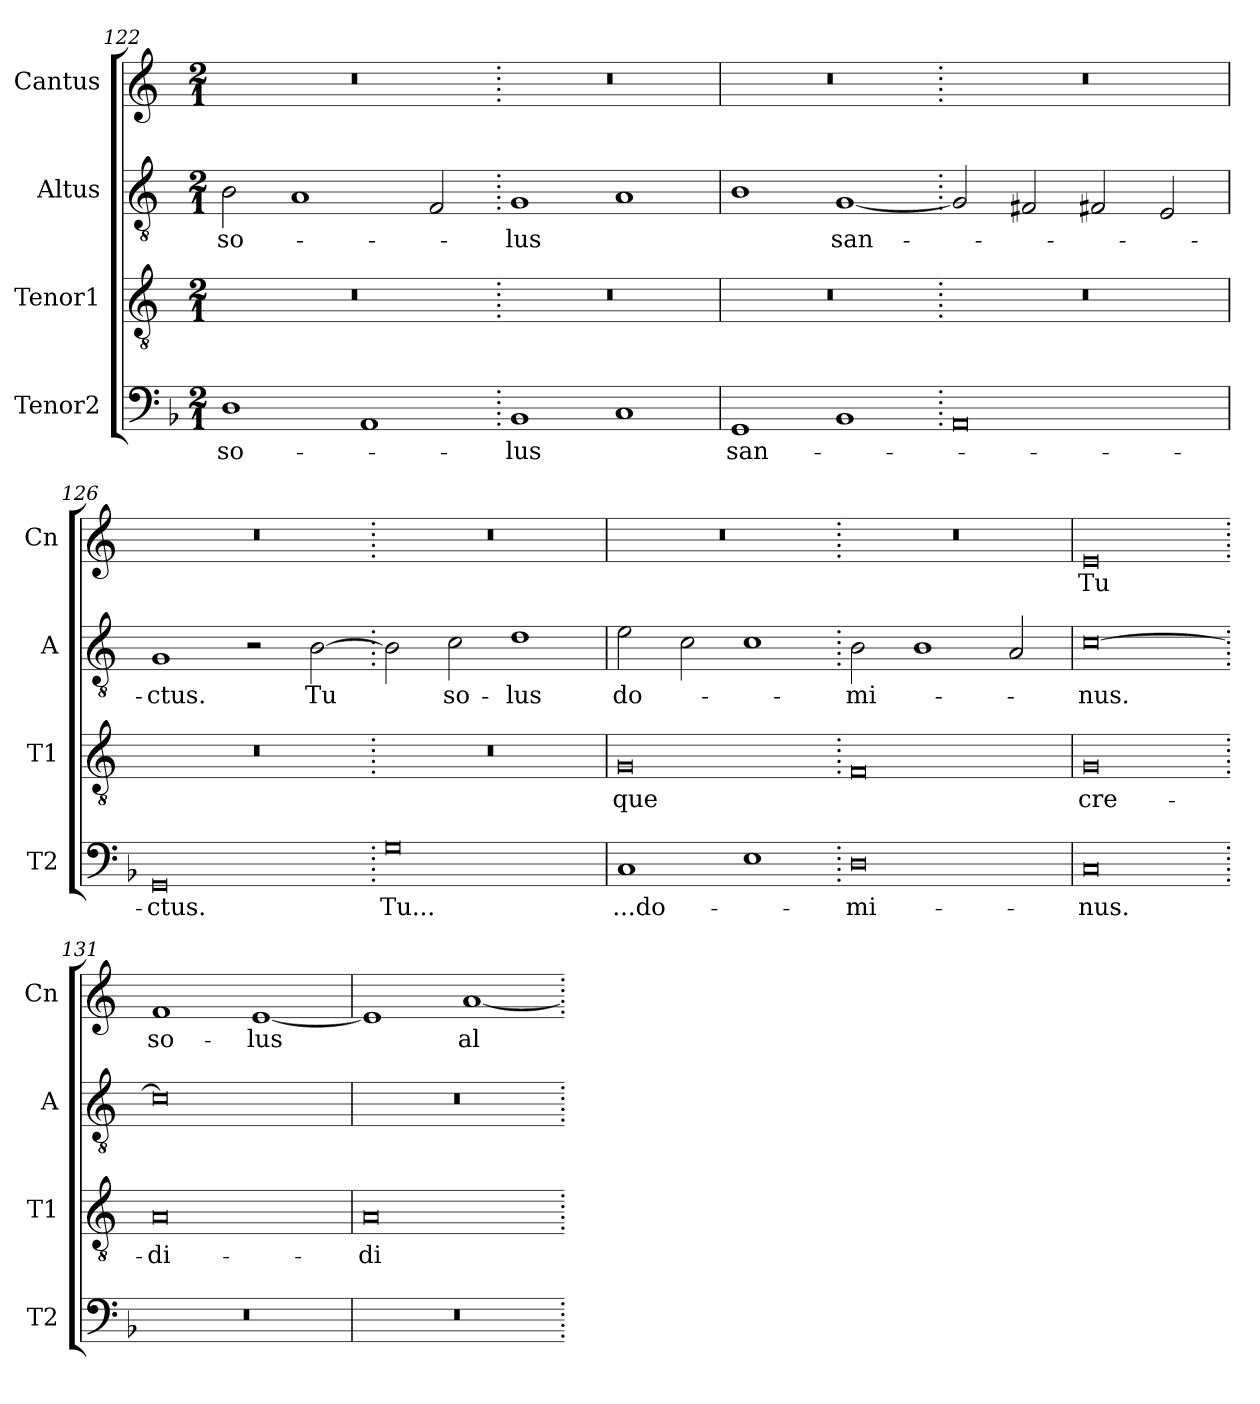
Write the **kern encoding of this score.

**kern	**text	**kern	**text	**kern	**text	**kern	**text
*part4	*part4	*part3	*part3	*part2	*part2	*part1	*part1
*staff4	*staff4	*staff3	*staff3	*staff2	*staff2	*staff1	*staff1
*I"Tenor2	*	*I"Tenor1	*	*I"Altus	*	*I"Cantus	*
*I'T2	*	*I'T1	*	*I'A	*	*I'Cn	*
*clefF4	*	*clefGv2	*	*clefGv2	*	*clefG2	*
*k[b-]	*	*k[]	*	*k[]	*	*k[]	*
*M2/1	*	*M2/1	*	*M2/1	*	*M2/1	*
=122	=122	=122	=122	=122	=122	=122	=122
1D	so-	0r	.	2B\	so-	0r	.
.	.	.	.	1A	.	.	.
1AA	.	.	.	.	.	.	.
.	.	.	.	2F/	.	.	.
=123.	=123.	=123.	=123.	=123.	=123.	=123.	=123.
1BB-	-lus	0r	.	1G	-lus	0r	.
1C	.	.	.	1A	.	.	.
=124	=124	=124	=124	=124	=124	=124	=124
1GG	san-	0r	.	1B	.	0r	.
1BB-	.	.	.	[1G	san-	.	.
=125.	=125.	=125.	=125.	=125.	=125.	=125.	=125.
0AA	.	0r	.	2G/]	.	0r	.
.	.	.	.	2F#X/	.	.	.
.	.	.	.	2F#X/	.	.	.
.	.	.	.	2E/	.	.	.
=126	=126	=126	=126	=126	=126	=126	=126
0GG	-ctus.	0r	.	1G	-ctus.	0r	.
.	.	.	.	2r	.	.	.
.	.	.	.	[2B\	Tu	.	.
=127.	=127.	=127.	=127.	=127.	=127.	=127.	=127.
0G	Tu...	0r	.	2B\]	.	0r	.
.	.	.	.	2c\	so-	.	.
.	.	.	.	1d	-lus	.	.
=128	=128	=128	=128	=128	=128	=128	=128
1C	...do-	0G	que	2e\	do-	0r	.
.	.	.	.	2c\	.	.	.
1E	.	.	.	1c	.	.	.
=129.	=129.	=129.	=129.	=129.	=129.	=129.	=129.
0D	-mi-	0F	.	2B\	-mi-	0r	.
.	.	.	.	1B	.	.	.
.	.	.	.	2A/	.	.	.
=130	=130	=130	=130	=130	=130	=130	=130
0C	-nus.	0G	cre-	[0c	-nus.	0e	Tu
=131.	=131.	=131.	=131.	=131.	=131.	=131.	=131.
0r	.	0A	-di-	0c]	.	1f	so-
.	.	.	.	.	.	[1e	-lus
=132	=132	=132	=132	=132	=132	=132	=132
0r	.	0A	-di-	0r	.	1e]	.
.	.	.	.	.	.	[1a	al-
=.	=.	=.	=.	=.	=.	=.	=.
*-	*-	*-	*-	*-	*-	*-	*-
